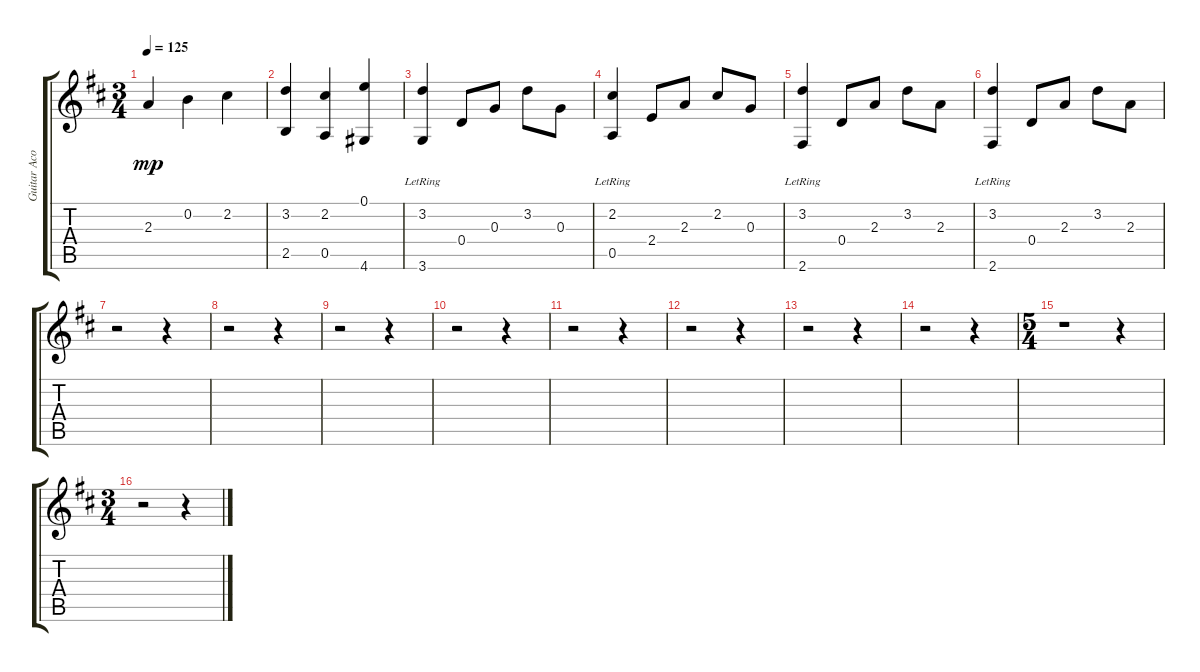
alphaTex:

\track ("Guitar Acoustic 3" "Guitar Aco") {instrument acousticguitarsteel}
\staff {score tabs}
\tuning (E4 B3 G3 D3 A2 E2) {hide}
\ts (3 4)
\tempo 125
\clef g2
\ks d
2.3.4{dy mp} 0.2.4 2.2.4 |
(3.2 2.5).4 (2.2 0.5).4 (0.1 4.6).4 |
(3.2 3.6{lr}).4 0.4.8 0.3.8 3.2.8 0.3.8 |
(2.2 0.5{lr}).4 2.4.8 2.3.8 2.2.8 0.3.8 |
(3.2 2.6{lr}).4 0.4.8 2.3.8 3.2.8 2.3.8 |
(3.2 2.6{lr}).4 0.4.8 2.3.8 3.2.8 2.3.8 |
r.2 r.4 |
r.2 r.4 |
r.2 r.4 |
r.2 r.4 |
r.2 r.4 |
r.2 r.4 |
r.2 r.4 |
r.2 r.4 |
\ts (5 4)
r.1 r.4 |
\ts (3 4)
r.2 r.4
